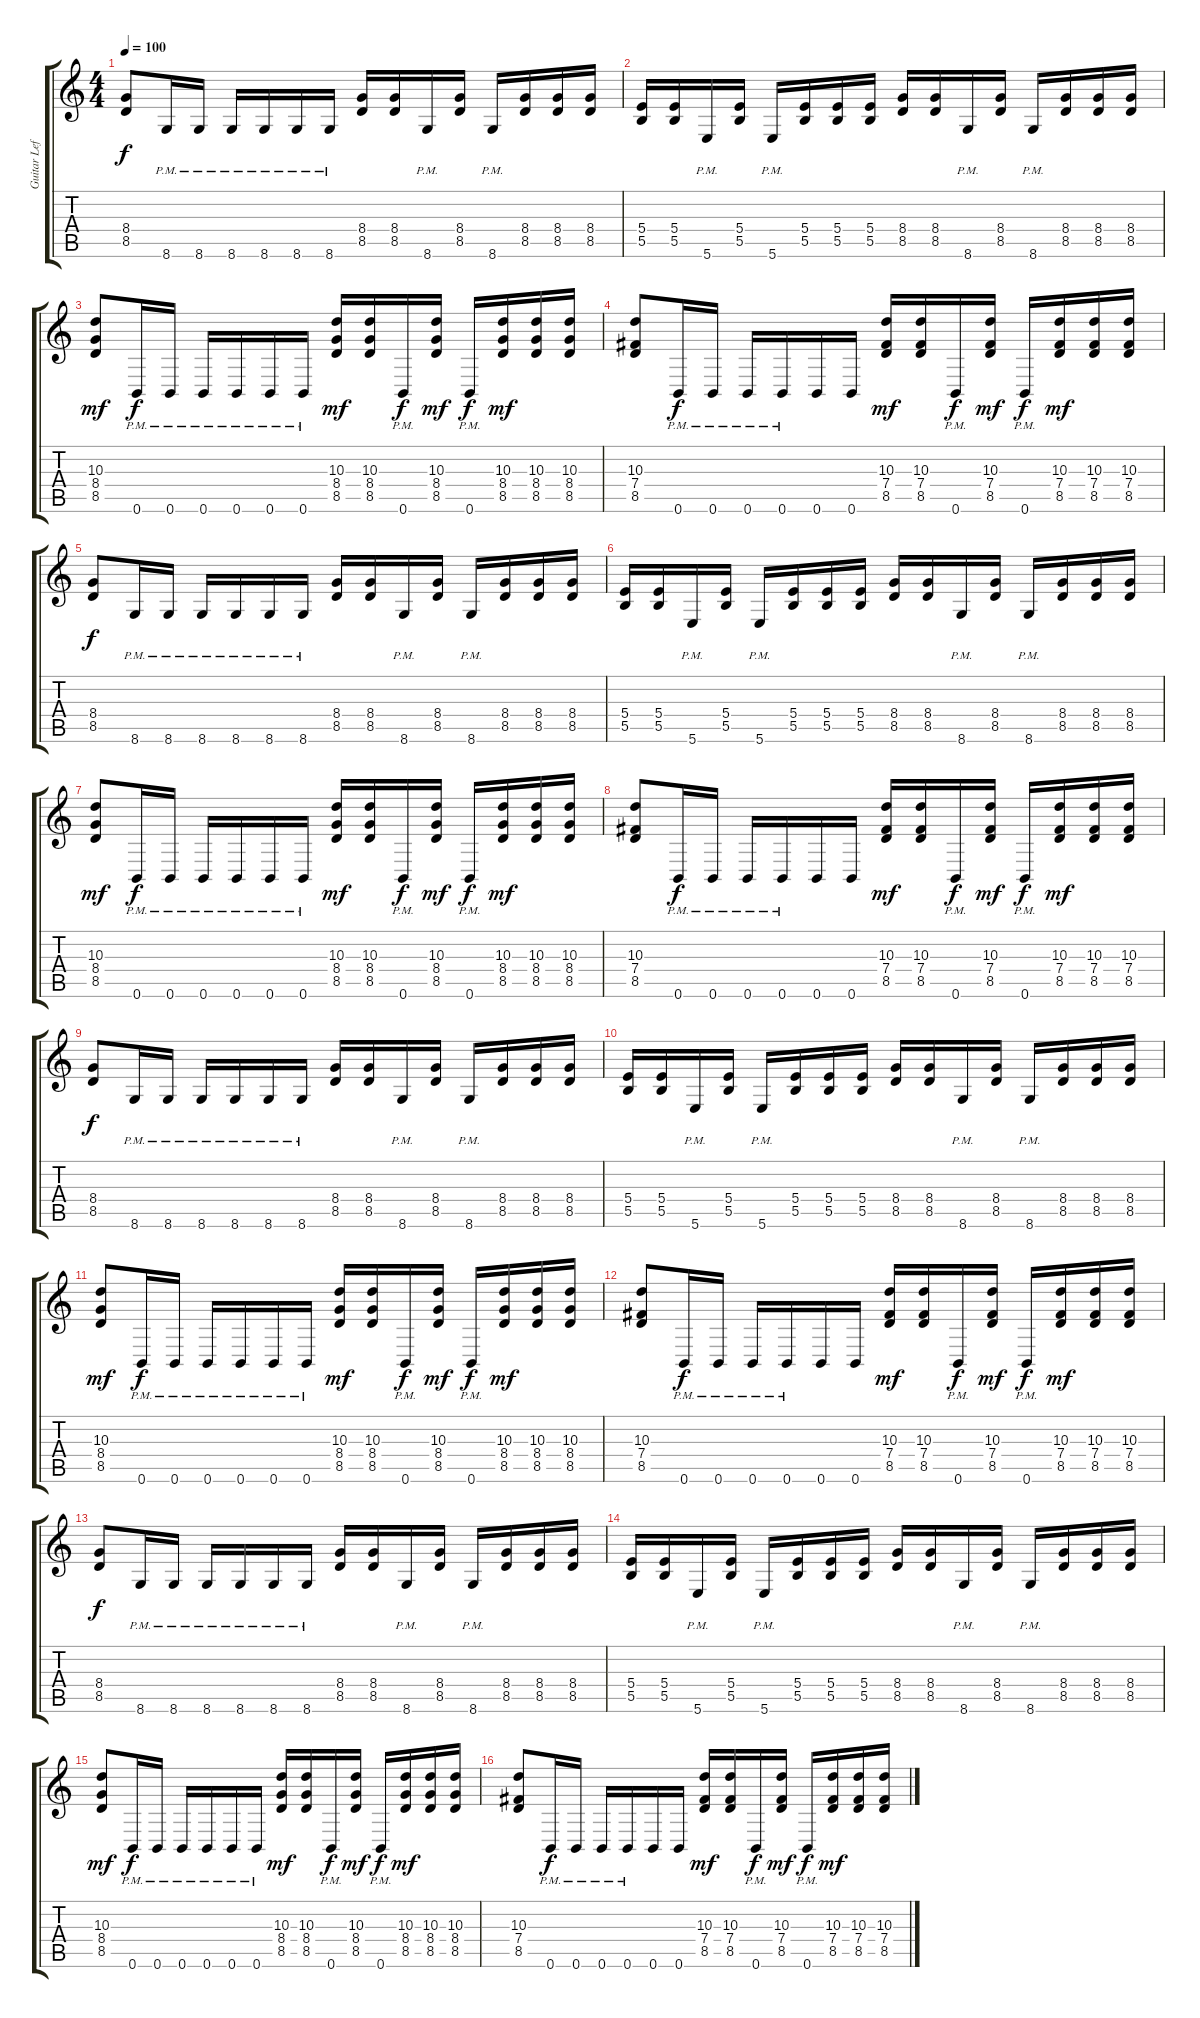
\track ("Guitar Left" "Guitar Lef") {instrument distortionguitar}
\staff {score tabs}
\tuning (Db4 Ab3 E3 B2 Gb2 B1) {hide}
\ts (4 4)
\tempo 100
\clef g2
\ks c
(8.4 8.5).8{dy f} 8.6{pm}.16 8.6{pm}.16 8.6{pm}.16 8.6{pm}.16 8.6{pm}.16 8.6{pm}.16 (8.4 8.5).16 (8.4 8.5).16 8.6{pm}.16 (8.4 8.5).16 8.6{pm}.16 (8.4 8.5).16 (8.4 8.5).16 (8.4 8.5).16 |
(5.4 5.5).16{volume 10} (5.4 5.5).16 5.6{pm}.16 (5.4 5.5).16 5.6{pm}.16 (5.4 5.5).16 (5.4 5.5).16 (5.4 5.5).16 (8.4 8.5).16 (8.4 8.5).16 8.6{pm}.16 (8.4 8.5).16 8.6{pm}.16 (8.4 8.5).16 (8.4 8.5).16 (8.4 8.5).16 |
(10.3 8.4 8.5).8{dy mf} 0.6{pm}.16{dy f} 0.6{pm}.16 0.6{pm}.16 0.6{pm}.16 0.6{pm}.16 0.6{pm}.16 (10.3 8.4 8.5).16{dy mf} (10.3 8.4 8.5).16 0.6{pm}.16{dy f} (10.3 8.4 8.5).16{dy mf} 0.6{pm}.16{dy f} (10.3 8.4 8.5).16{dy mf} (10.3 8.4 8.5).16 (10.3 8.4 8.5).16 |
(10.3 7.4 8.5).8 0.6{pm}.16{dy f} 0.6{pm}.16 0.6{pm}.16 0.6{pm}.16 0.6.16 0.6.16 (10.3 7.4 8.5).16{dy mf} (10.3 7.4 8.5).16 0.6{pm}.16{dy f} (10.3 7.4 8.5).16{dy mf} 0.6{pm}.16{dy f} (10.3 7.4 8.5).16{dy mf} (10.3 7.4 8.5).16 (10.3 7.4 8.5).16 |
(8.4 8.5).8{dy f} 8.6{pm}.16 8.6{pm}.16 8.6{pm}.16 8.6{pm}.16 8.6{pm}.16 8.6{pm}.16 (8.4 8.5).16 (8.4 8.5).16 8.6{pm}.16 (8.4 8.5).16 8.6{pm}.16 (8.4 8.5).16 (8.4 8.5).16 (8.4 8.5).16 |
(5.4 5.5).16 (5.4 5.5).16 5.6{pm}.16 (5.4 5.5).16 5.6{pm}.16 (5.4 5.5).16 (5.4 5.5).16 (5.4 5.5).16 (8.4 8.5).16 (8.4 8.5).16 8.6{pm}.16 (8.4 8.5).16 8.6{pm}.16 (8.4 8.5).16 (8.4 8.5).16 (8.4 8.5).16 |
(10.3 8.4 8.5).8{dy mf} 0.6{pm}.16{dy f} 0.6{pm}.16 0.6{pm}.16 0.6{pm}.16 0.6{pm}.16 0.6{pm}.16 (10.3 8.4 8.5).16{dy mf} (10.3 8.4 8.5).16 0.6{pm}.16{dy f} (10.3 8.4 8.5).16{dy mf} 0.6{pm}.16{dy f} (10.3 8.4 8.5).16{dy mf} (10.3 8.4 8.5).16 (10.3 8.4 8.5).16 |
(10.3 7.4 8.5).8 0.6{pm}.16{dy f} 0.6{pm}.16 0.6{pm}.16 0.6{pm}.16 0.6.16 0.6.16 (10.3 7.4 8.5).16{dy mf} (10.3 7.4 8.5).16 0.6{pm}.16{dy f} (10.3 7.4 8.5).16{dy mf} 0.6{pm}.16{dy f} (10.3 7.4 8.5).16{dy mf} (10.3 7.4 8.5).16 (10.3 7.4 8.5).16 |
(8.4 8.5).8{dy f} 8.6{pm}.16 8.6{pm}.16 8.6{pm}.16 8.6{pm}.16 8.6{pm}.16 8.6{pm}.16 (8.4 8.5).16 (8.4 8.5).16 8.6{pm}.16 (8.4 8.5).16 8.6{pm}.16 (8.4 8.5).16 (8.4 8.5).16 (8.4 8.5).16 |
(5.4 5.5).16 (5.4 5.5).16 5.6{pm}.16 (5.4 5.5).16 5.6{pm}.16 (5.4 5.5).16 (5.4 5.5).16 (5.4 5.5).16 (8.4 8.5).16 (8.4 8.5).16 8.6{pm}.16 (8.4 8.5).16 8.6{pm}.16 (8.4 8.5).16 (8.4 8.5).16 (8.4 8.5).16 |
(10.3 8.4 8.5).8{dy mf} 0.6{pm}.16{dy f} 0.6{pm}.16 0.6{pm}.16 0.6{pm}.16 0.6{pm}.16 0.6{pm}.16 (10.3 8.4 8.5).16{dy mf} (10.3 8.4 8.5).16 0.6{pm}.16{dy f} (10.3 8.4 8.5).16{dy mf} 0.6{pm}.16{dy f} (10.3 8.4 8.5).16{dy mf} (10.3 8.4 8.5).16 (10.3 8.4 8.5).16 |
(10.3 7.4 8.5).8 0.6{pm}.16{dy f} 0.6{pm}.16 0.6{pm}.16 0.6{pm}.16 0.6.16 0.6.16 (10.3 7.4 8.5).16{dy mf} (10.3 7.4 8.5).16 0.6{pm}.16{dy f} (10.3 7.4 8.5).16{dy mf} 0.6{pm}.16{dy f} (10.3 7.4 8.5).16{dy mf} (10.3 7.4 8.5).16 (10.3 7.4 8.5).16 |
(8.4 8.5).8{dy f} 8.6{pm}.16 8.6{pm}.16 8.6{pm}.16 8.6{pm}.16 8.6{pm}.16 8.6{pm}.16 (8.4 8.5).16 (8.4 8.5).16 8.6{pm}.16 (8.4 8.5).16 8.6{pm}.16 (8.4 8.5).16 (8.4 8.5).16 (8.4 8.5).16 |
(5.4 5.5).16 (5.4 5.5).16 5.6{pm}.16 (5.4 5.5).16 5.6{pm}.16 (5.4 5.5).16 (5.4 5.5).16 (5.4 5.5).16 (8.4 8.5).16 (8.4 8.5).16 8.6{pm}.16 (8.4 8.5).16 8.6{pm}.16 (8.4 8.5).16 (8.4 8.5).16 (8.4 8.5).16 |
(10.3 8.4 8.5).8{dy mf} 0.6{pm}.16{dy f} 0.6{pm}.16 0.6{pm}.16 0.6{pm}.16 0.6{pm}.16 0.6{pm}.16 (10.3 8.4 8.5).16{dy mf} (10.3 8.4 8.5).16 0.6{pm}.16{dy f} (10.3 8.4 8.5).16{dy mf} 0.6{pm}.16{dy f} (10.3 8.4 8.5).16{dy mf} (10.3 8.4 8.5).16 (10.3 8.4 8.5).16 |
(10.3 7.4 8.5).8 0.6{pm}.16{dy f} 0.6{pm}.16 0.6{pm}.16 0.6{pm}.16 0.6.16 0.6.16 (10.3 7.4 8.5).16{dy mf} (10.3 7.4 8.5).16 0.6{pm}.16{dy f} (10.3 7.4 8.5).16{dy mf} 0.6{pm}.16{dy f} (10.3 7.4 8.5).16{dy mf} (10.3 7.4 8.5).16 (10.3 7.4 8.5).16
